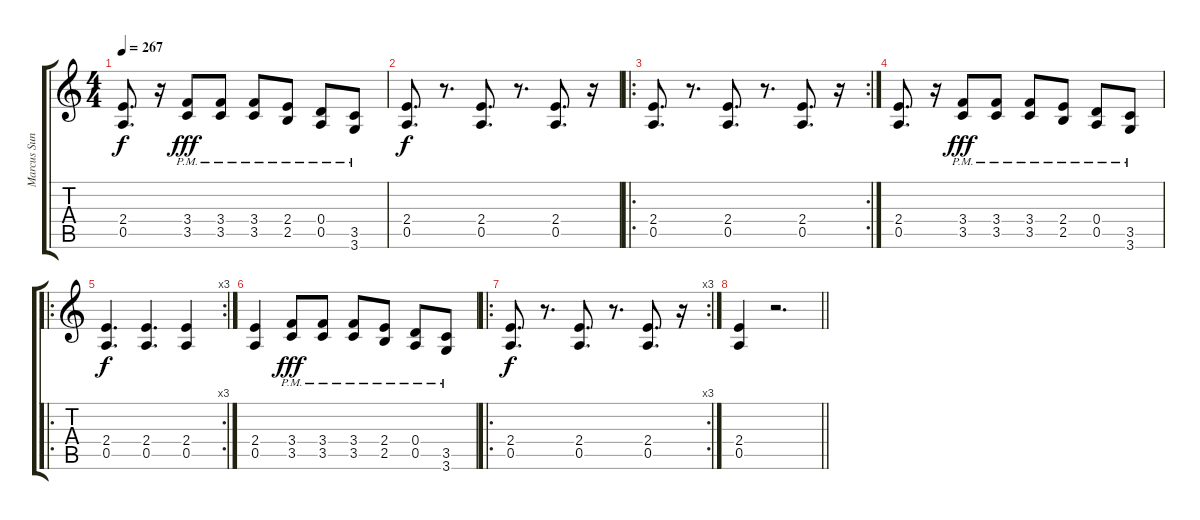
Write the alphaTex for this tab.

\track ("Marcus Sunesson" "Marcus Sun") {instrument distortionguitar}
\staff {score tabs}
\tuning (E4 B3 G3 D3 A2 E2) {hide}
\ts (4 4)
\tempo 267
\clef g2
\ks c
(2.4 0.5).8{d dy f} r.16 (3.4{pm} 3.5{pm}).8{dy fff} (3.4{pm} 3.5{pm}).8 (3.4{pm} 3.5{pm}).8 (2.4{pm} 2.5{pm}).8 (0.4{pm} 0.5{pm}).8 (3.5{pm} 3.6{pm}).8 |
(2.4 0.5).8{d dy f} r.8{d} (2.4 0.5).8{d} r.8{d} (2.4 0.5).8{d} r.16 |
\ro
\rc 2
(2.4 0.5).8{d} r.8{d} (2.4 0.5).8{d} r.8{d} (2.4 0.5).8{d} r.16 |
(2.4 0.5).8{d} r.16 (3.4{pm} 3.5{pm}).8{dy fff} (3.4{pm} 3.5{pm}).8 (3.4{pm} 3.5{pm}).8 (2.4{pm} 2.5{pm}).8 (0.4{pm} 0.5{pm}).8 (3.5{pm} 3.6{pm}).8 |
\ro
\rc 3
(2.4 0.5).4{d dy f} (2.4 0.5).4{d} (2.4 0.5).4 |
(2.4 0.5).4 (3.4{pm} 3.5{pm}).8{dy fff} (3.4{pm} 3.5{pm}).8 (3.4{pm} 3.5{pm}).8 (2.4{pm} 2.5{pm}).8 (0.4{pm} 0.5{pm}).8 (3.5{pm} 3.6{pm}).8 |
\ro
\rc 3
(2.4 0.5).8{d dy f} r.8{d} (2.4 0.5).8{d} r.8{d} (2.4 0.5).8{d} r.16 |
\barLineRight lightlight
(2.4 0.5).4 r.2{d}
